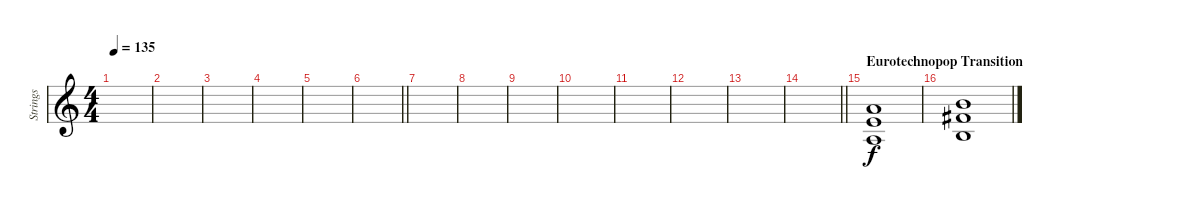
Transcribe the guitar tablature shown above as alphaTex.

\track ("Strings" "Strings") {instrument stringensemble1}
\staff {score}
\tuning (E4 B3 G3 D3 A2 D2) {hide}
\ts (4 4)
\tempo 135
\clef g2
\ks c
|
|
|
|
|
\barLineRight lightlight
|
|
|
|
|
|
|
|
\barLineRight lightlight
|
\section ("" "Eurotechnopop Transition")
(10.2 9.3 7.4).1 |
(12.2 11.3 9.4).1
